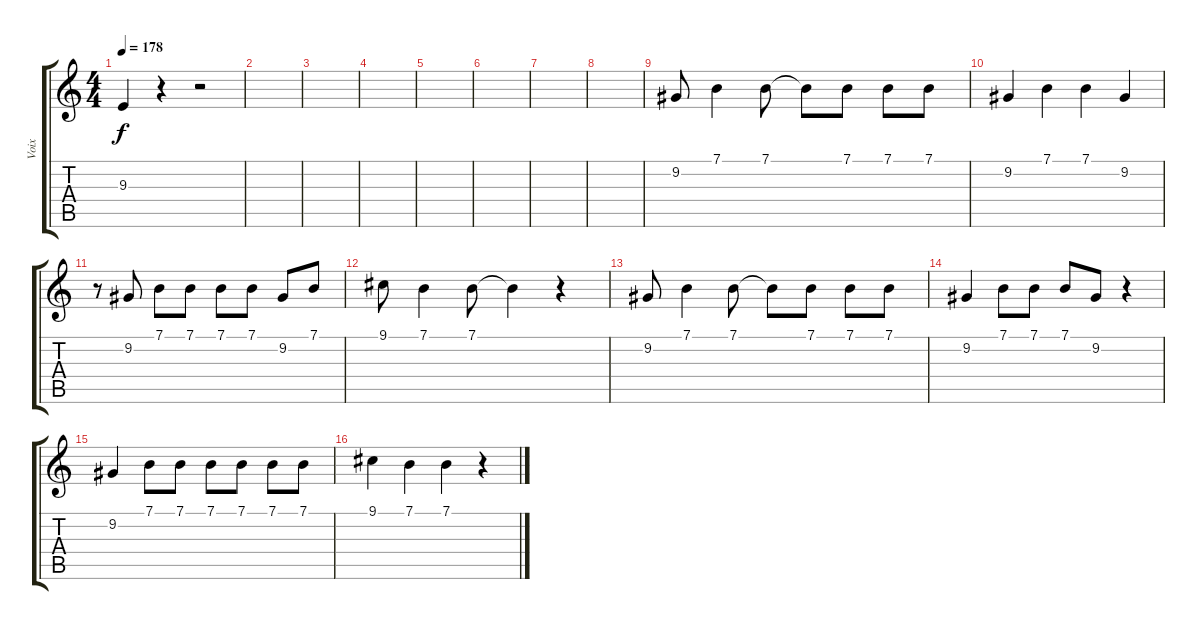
\track ("Voix" "Voix") {instrument accordion}
\staff {score tabs}
\tuning (E4 B3 G3 D3 A2 E2) {hide}
\ts (4 4)
\tempo 178
\clef g2
\ks c
9.3{t}.4{dy f} r.4 r.2 |
|
|
|
|
|
|
|
9.2.8 7.1.4 7.1.8 7.1{t}.8 7.1.8 7.1.8 7.1.8 |
9.2.4 7.1.4 7.1.4 9.2.4 |
r.8 9.2.8 7.1.8 7.1.8 7.1.8 7.1.8 9.2.8 7.1.8 |
9.1.8 7.1.4 7.1.8 7.1{t}.4 r.4 |
9.2.8 7.1.4 7.1.8 7.1{t}.8 7.1.8 7.1.8 7.1.8 |
9.2.4 7.1.8 7.1.8 7.1.8 9.2.8 r.4 |
9.2.4 7.1.8 7.1.8 7.1.8 7.1.8 7.1.8 7.1.8 |
9.1.4 7.1.4 7.1.4 r.4
